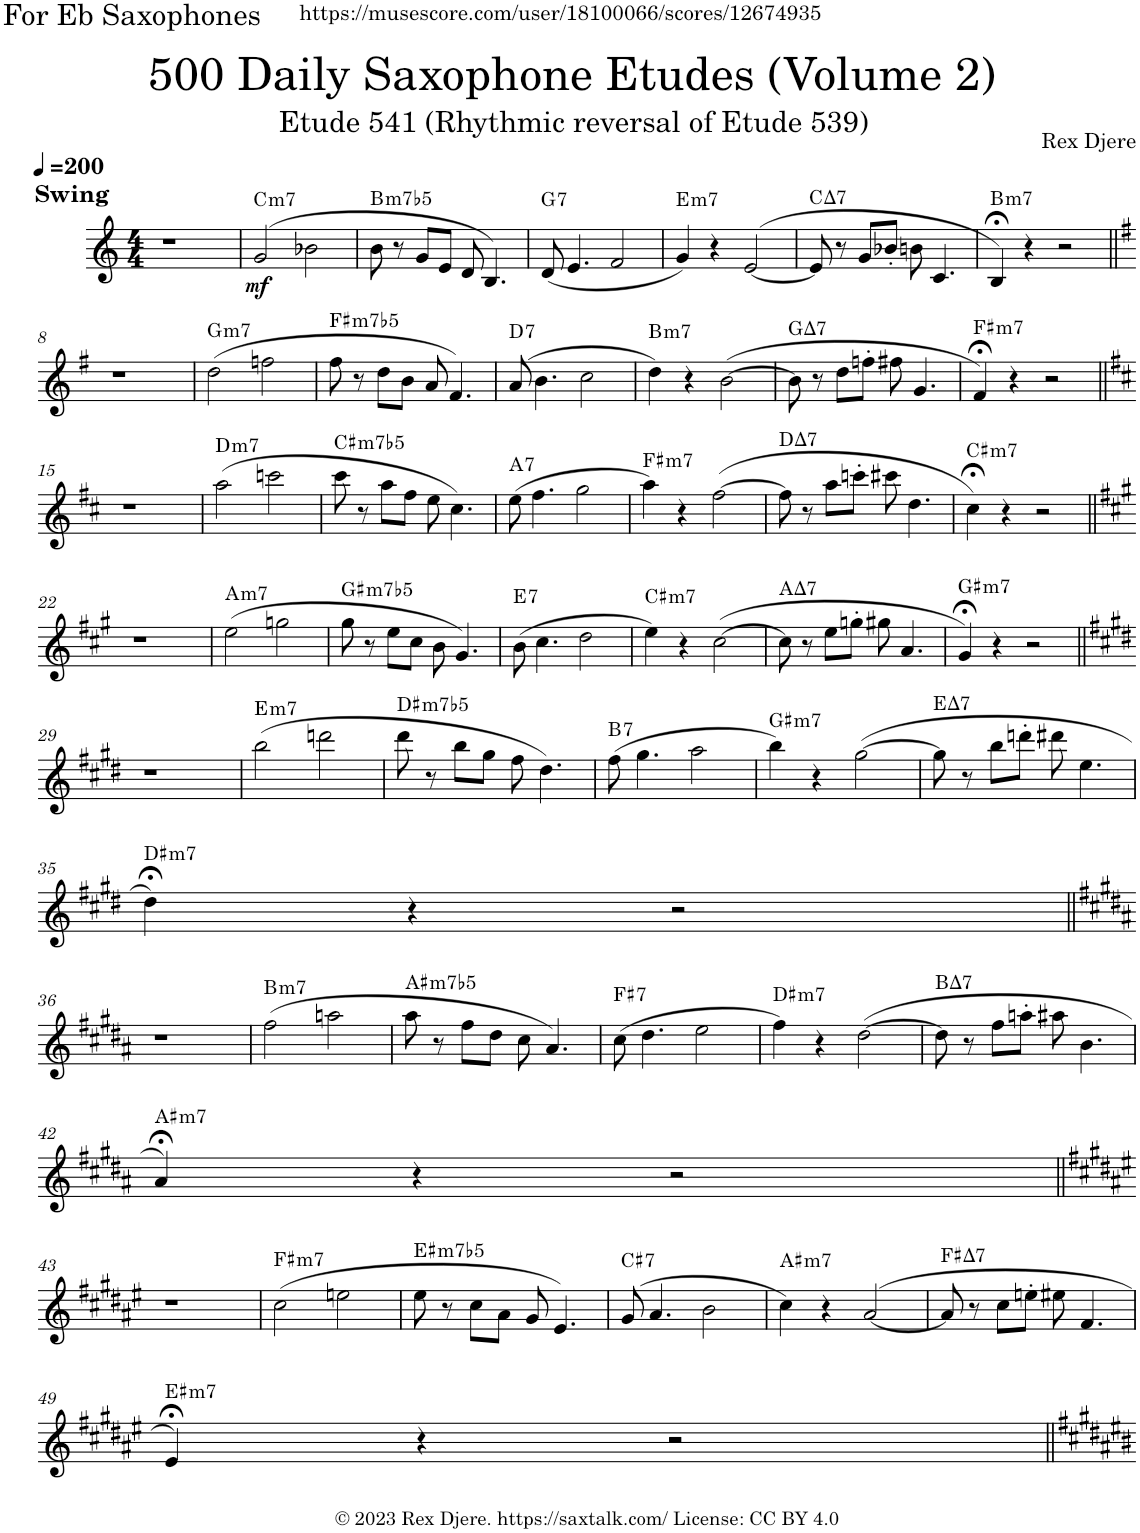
**kern	**dynam	**harte
*part1	*part1	*part1
*staff1	*staff1	*
*I"Alto Saxophone	*	*
*I'A. Sax.	*	*
*clefG2	*	*
*Trd5c9	*	*
*k[]	*	*
*M4/4	*	*
*MM200	*	*
=1	=1	=1
!LO:TX:a:B:t=Swing	!	!
1r	.	.
=2	=2	=2
!	!LO:DY:b	!LO:H:kt=m7
(2g/	mf	C:min7
2b-X\	.	.
=3	=3	=3
!	!	!LO:H:kt=m7b5
8b\	.	B:hdim7
8r	.	.
8g/L	.	.
8e/J	.	.
8d/	.	.
4.B/)	.	.
=4	=4	=4
!	!	!LO:H:kt=7
(8d/	.	G:7
4.e/	.	.
2f/	.	.
=5	=5	=5
!	!	!LO:H:kt=m7
4g/)	.	E:min7
4r	.	.
([2e/	.	.
=6	=6	=6
!	!	!LO:H:kt=7
8e/]	.	C:maj7
8r	.	.
8g/L	.	.
8b-X'/J	.	.
8bn\	.	.
4.c/	.	.
=7	=7	=7
!	!	!LO:H:kt=m7
4B;</)	.	B:min7
4r	.	.
2r	.	.
!!LO:LB:g=z
=8||	=8||	=8||
*k[f#]	*	*
1r	.	.
=9	=9	=9
!	!	!LO:H:kt=m7
(2dd\	.	G:min7
2ffn\	.	.
=10	=10	=10
!	!	!LO:H:kt=m7b5
8ff#\	.	F#:hdim7
8r	.	.
8dd\L	.	.
8b\J	.	.
8a/	.	.
4.f#/)	.	.
=11	=11	=11
!	!	!LO:H:kt=7
(8a/	.	D:7
4.b\	.	.
2cc\	.	.
=12	=12	=12
!	!	!LO:H:kt=m7
4dd\)	.	B:min7
4r	.	.
([2b\	.	.
=13	=13	=13
!	!	!LO:H:kt=7
8b\]	.	G:maj7
8r	.	.
8dd\L	.	.
8ffn'\J	.	.
8ff#X\	.	.
4.g/	.	.
=14	=14	=14
!	!	!LO:H:kt=m7
4f#;</)	.	F#:min7
4r	.	.
2r	.	.
!!LO:LB:g=z
=15||	=15||	=15||
*k[f#c#]	*	*
1r	.	.
=16	=16	=16
!	!	!LO:H:kt=m7
(2aa\	.	D:min7
2cccn\	.	.
=17	=17	=17
!	!	!LO:H:kt=m7b5
8ccc#\	.	C#:hdim7
8r	.	.
8aa\L	.	.
8ff#\J	.	.
8ee\	.	.
4.cc#\)	.	.
=18	=18	=18
!	!	!LO:H:kt=7
(8ee\	.	A:7
4.ff#\	.	.
2gg\	.	.
=19	=19	=19
!	!	!LO:H:kt=m7
4aa\)	.	F#:min7
4r	.	.
([2ff#\	.	.
=20	=20	=20
!	!	!LO:H:kt=7
8ff#\]	.	D:maj7
8r	.	.
8aa\L	.	.
8cccn'\J	.	.
8ccc#X\	.	.
4.dd\	.	.
=21	=21	=21
!	!	!LO:H:kt=m7
4cc#;<\)	.	C#:min7
4r	.	.
2r	.	.
!!LO:LB:g=z
=22||	=22||	=22||
*k[f#c#g#]	*	*
1r	.	.
=23	=23	=23
!	!	!LO:H:kt=m7
(2ee\	.	A:min7
2ggn\	.	.
=24	=24	=24
!	!	!LO:H:kt=m7b5
8gg#\	.	G#:hdim7
8r	.	.
8ee\L	.	.
8cc#\J	.	.
8b\	.	.
4.g#/)	.	.
=25	=25	=25
!	!	!LO:H:kt=7
(8b\	.	E:7
4.cc#\	.	.
2dd\	.	.
=26	=26	=26
!	!	!LO:H:kt=m7
4ee\)	.	C#:min7
4r	.	.
([2cc#\	.	.
=27	=27	=27
!	!	!LO:H:kt=7
8cc#\]	.	A:maj7
8r	.	.
8ee\L	.	.
8ggn'\J	.	.
8gg#X\	.	.
4.a/	.	.
=28	=28	=28
!	!	!LO:H:kt=m7
4g#;</)	.	G#:min7
4r	.	.
2r	.	.
!!LO:LB:g=z
=29||	=29||	=29||
*k[f#c#g#d#]	*	*
1r	.	.
=30	=30	=30
!	!	!LO:H:kt=m7
(2bb\	.	E:min7
2dddn\	.	.
=31	=31	=31
!	!	!LO:H:kt=m7b5
8ddd#\	.	D#:hdim7
8r	.	.
8bb\L	.	.
8gg#\J	.	.
8ff#\	.	.
4.dd#\)	.	.
=32	=32	=32
!	!	!LO:H:kt=7
(8ff#\	.	B:7
4.gg#\	.	.
2aa\	.	.
=33	=33	=33
!	!	!LO:H:kt=m7
4bb\)	.	G#:min7
4r	.	.
([2gg#\	.	.
=34	=34	=34
!	!	!LO:H:kt=7
8gg#\]	.	E:maj7
8r	.	.
8bb\L	.	.
8dddn'\J	.	.
8ddd#X\	.	.
4.ee\	.	.
!!LO:LB:g=z
=35	=35	=35
!	!	!LO:H:kt=m7
4dd#;<\)	.	D#:min7
4r	.	.
2r	.	.
!!LO:LB:g=z
=36||	=36||	=36||
*k[f#c#g#d#a#]	*	*
1r	.	.
=37	=37	=37
!	!	!LO:H:kt=m7
(2ff#\	.	B:min7
2aan\	.	.
=38	=38	=38
!	!	!LO:H:kt=m7b5
8aa#\	.	A#:hdim7
8r	.	.
8ff#\L	.	.
8dd#\J	.	.
8cc#\	.	.
4.a#/)	.	.
=39	=39	=39
!	!	!LO:H:kt=7
(8cc#\	.	F#:7
4.dd#\	.	.
2ee\	.	.
=40	=40	=40
!	!	!LO:H:kt=m7
4ff#\)	.	D#:min7
4r	.	.
([2dd#\	.	.
=41	=41	=41
!	!	!LO:H:kt=7
8dd#\]	.	B:maj7
8r	.	.
8ff#\L	.	.
8aan'\J	.	.
8aa#X\	.	.
4.b\	.	.
!!LO:LB:g=z
=42	=42	=42
!	!	!LO:H:kt=m7
4a#;</)	.	A#:min7
4r	.	.
2r	.	.
!!LO:LB:g=z
=43||	=43||	=43||
*k[f#c#g#d#a#e#]	*	*
1r	.	.
=44	=44	=44
!	!	!LO:H:kt=m7
(2cc#\	.	F#:min7
2een\	.	.
=45	=45	=45
!	!	!LO:H:kt=m7b5
8ee#\	.	E#:hdim7
8r	.	.
8cc#\L	.	.
8a#\J	.	.
8g#/	.	.
4.e#/)	.	.
=46	=46	=46
!	!	!LO:H:kt=7
(8g#/	.	C#:7
4.a#/	.	.
2b\	.	.
=47	=47	=47
!	!	!LO:H:kt=m7
4cc#\)	.	A#:min7
4r	.	.
([2a#/	.	.
=48	=48	=48
!	!	!LO:H:kt=7
8a#/]	.	F#:maj7
8r	.	.
8cc#\L	.	.
8een'\J	.	.
8ee#X\	.	.
4.f#/	.	.
!!LO:LB:g=z
=49	=49	=49
!	!	!LO:H:kt=m7
4e#;</)	.	E#:min7
4r	.	.
2r	.	.
=||	=||	=||
*-	*-	*-
